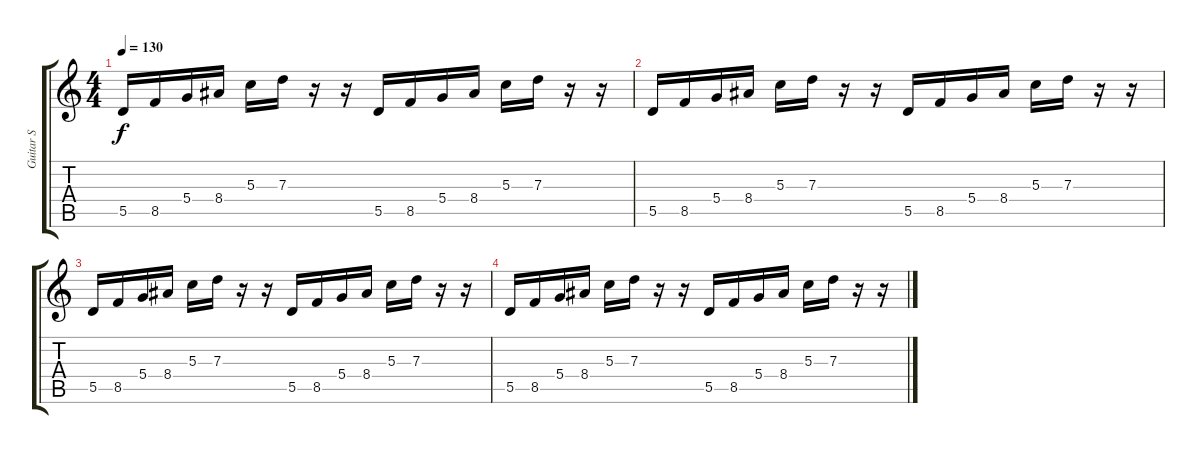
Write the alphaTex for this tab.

\track ("Guitar S" "Guitar S") {instrument distortionguitar}
\staff {score tabs}
\tuning (E4 B3 G3 D3 A2 E2) {hide}
\ts (4 4)
\tempo 130
\clef g2
\ks c
5.5.16{dy f} 8.5.16 5.4.16 8.4.16 5.3.16 7.3.16 r.16 r.16 5.5.16 8.5.16 5.4.16 8.4.16 5.3.16 7.3.16 r.16 r.16 |
5.5.16 8.5.16 5.4.16 8.4.16 5.3.16 7.3.16 r.16 r.16 5.5.16 8.5.16 5.4.16 8.4.16 5.3.16 7.3.16 r.16 r.16 |
5.5.16 8.5.16 5.4.16 8.4.16 5.3.16 7.3.16 r.16 r.16 5.5.16 8.5.16 5.4.16 8.4.16 5.3.16 7.3.16 r.16 r.16 |
5.5.16 8.5.16 5.4.16 8.4.16 5.3.16 7.3.16 r.16 r.16 5.5.16 8.5.16 5.4.16 8.4.16 5.3.16 7.3.16 r.16 r.16
